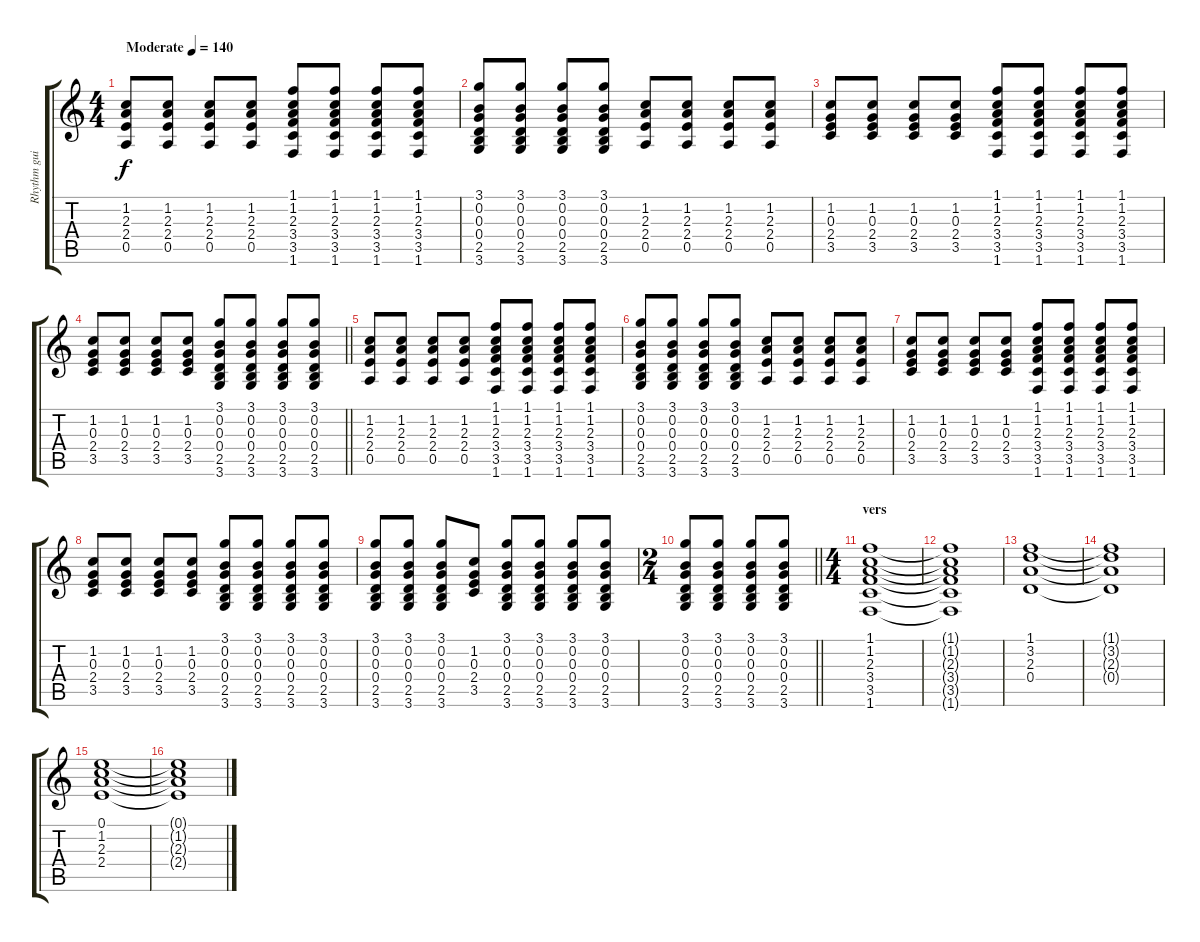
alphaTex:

\track ("Rhythm guitar" "Rhythm gui") {instrument distortionguitar}
\staff {score tabs}
\tuning (E4 B3 G3 D3 A2 E2) {hide}
\ts (4 4)
\tempo (140 "Moderate")
\clef g2
\ks c
(1.2 2.3 2.4 0.5).8{dy f instrument distortionguitar} (1.2 2.3 2.4 0.5).8 (1.2 2.3 2.4 0.5).8 (1.2 2.3 2.4 0.5).8 (1.1 1.2 2.3 3.4 3.5 1.6).8 (1.1 1.2 2.3 3.4 3.5 1.6).8 (1.1 1.2 2.3 3.4 3.5 1.6).8 (1.1 1.2 2.3 3.4 3.5 1.6).8 |
(3.1 0.2 0.3 0.4 2.5 3.6).8 (3.1 0.2 0.3 0.4 2.5 3.6).8 (3.1 0.2 0.3 0.4 2.5 3.6).8 (3.1 0.2 0.3 0.4 2.5 3.6).8 (1.2 2.3 2.4 0.5).8 (1.2 2.3 2.4 0.5).8 (1.2 2.3 2.4 0.5).8 (1.2 2.3 2.4 0.5).8 |
(1.2 0.3 2.4 3.5).8 (1.2 0.3 2.4 3.5).8 (1.2 0.3 2.4 3.5).8 (1.2 0.3 2.4 3.5).8 (1.1 1.2 2.3 3.4 3.5 1.6).8 (1.1 1.2 2.3 3.4 3.5 1.6).8 (1.1 1.2 2.3 3.4 3.5 1.6).8 (1.1 1.2 2.3 3.4 3.5 1.6).8 |
\barLineRight lightlight
(1.2 0.3 2.4 3.5).8 (1.2 0.3 2.4 3.5).8 (1.2 0.3 2.4 3.5).8 (1.2 0.3 2.4 3.5).8 (3.1 0.2 0.3 0.4 2.5 3.6).8 (3.1 0.2 0.3 0.4 2.5 3.6).8 (3.1 0.2 0.3 0.4 2.5 3.6).8 (3.1 0.2 0.3 0.4 2.5 3.6).8 |
(1.2 2.3 2.4 0.5).8 (1.2 2.3 2.4 0.5).8 (1.2 2.3 2.4 0.5).8 (1.2 2.3 2.4 0.5).8 (1.1 1.2 2.3 3.4 3.5 1.6).8 (1.1 1.2 2.3 3.4 3.5 1.6).8 (1.1 1.2 2.3 3.4 3.5 1.6).8 (1.1 1.2 2.3 3.4 3.5 1.6).8 |
(3.1 0.2 0.3 0.4 2.5 3.6).8 (3.1 0.2 0.3 0.4 2.5 3.6).8 (3.1 0.2 0.3 0.4 2.5 3.6).8 (3.1 0.2 0.3 0.4 2.5 3.6).8 (1.2 2.3 2.4 0.5).8 (1.2 2.3 2.4 0.5).8 (1.2 2.3 2.4 0.5).8 (1.2 2.3 2.4 0.5).8 |
(1.2 0.3 2.4 3.5).8 (1.2 0.3 2.4 3.5).8 (1.2 0.3 2.4 3.5).8 (1.2 0.3 2.4 3.5).8 (1.1 1.2 2.3 3.4 3.5 1.6).8 (1.1 1.2 2.3 3.4 3.5 1.6).8 (1.1 1.2 2.3 3.4 3.5 1.6).8 (1.1 1.2 2.3 3.4 3.5 1.6).8 |
(1.2 0.3 2.4 3.5).8 (1.2 0.3 2.4 3.5).8 (1.2 0.3 2.4 3.5).8 (1.2 0.3 2.4 3.5).8 (3.1 0.2 0.3 0.4 2.5 3.6).8 (3.1 0.2 0.3 0.4 2.5 3.6).8 (3.1 0.2 0.3 0.4 2.5 3.6).8 (3.1 0.2 0.3 0.4 2.5 3.6).8 |
(3.1 0.2 0.3 0.4 2.5 3.6).8 (3.1 0.2 0.3 0.4 2.5 3.6).8 (3.1 0.2 0.3 0.4 2.5 3.6).8 (1.2 0.3 2.4 3.5).8 (3.1 0.2 0.3 0.4 2.5 3.6).8 (3.1 0.2 0.3 0.4 2.5 3.6).8 (3.1 0.2 0.3 0.4 2.5 3.6).8 (3.1 0.2 0.3 0.4 2.5 3.6).8 |
\ts (2 4)
\barLineRight lightlight
(3.1 0.2 0.3 0.4 2.5 3.6).8 (3.1 0.2 0.3 0.4 2.5 3.6).8 (3.1 0.2 0.3 0.4 2.5 3.6).8 (3.1 0.2 0.3 0.4 2.5 3.6).8 |
\ts (4 4)
\section ("" "vers")
(1.1 1.2 2.3 3.4 3.5 1.6).1 |
(1.1{t} 1.2{t} 2.3{t} 3.4{t} 3.5{t} 1.6{t}).1 |
(1.1 3.2 2.3 0.4).1 |
(1.1{t} 3.2{t} 2.3{t} 0.4{t}).1 |
(0.1 1.2 2.3 2.4).1 |
(0.1{t} 1.2{t} 2.3{t} 2.4{t}).1
